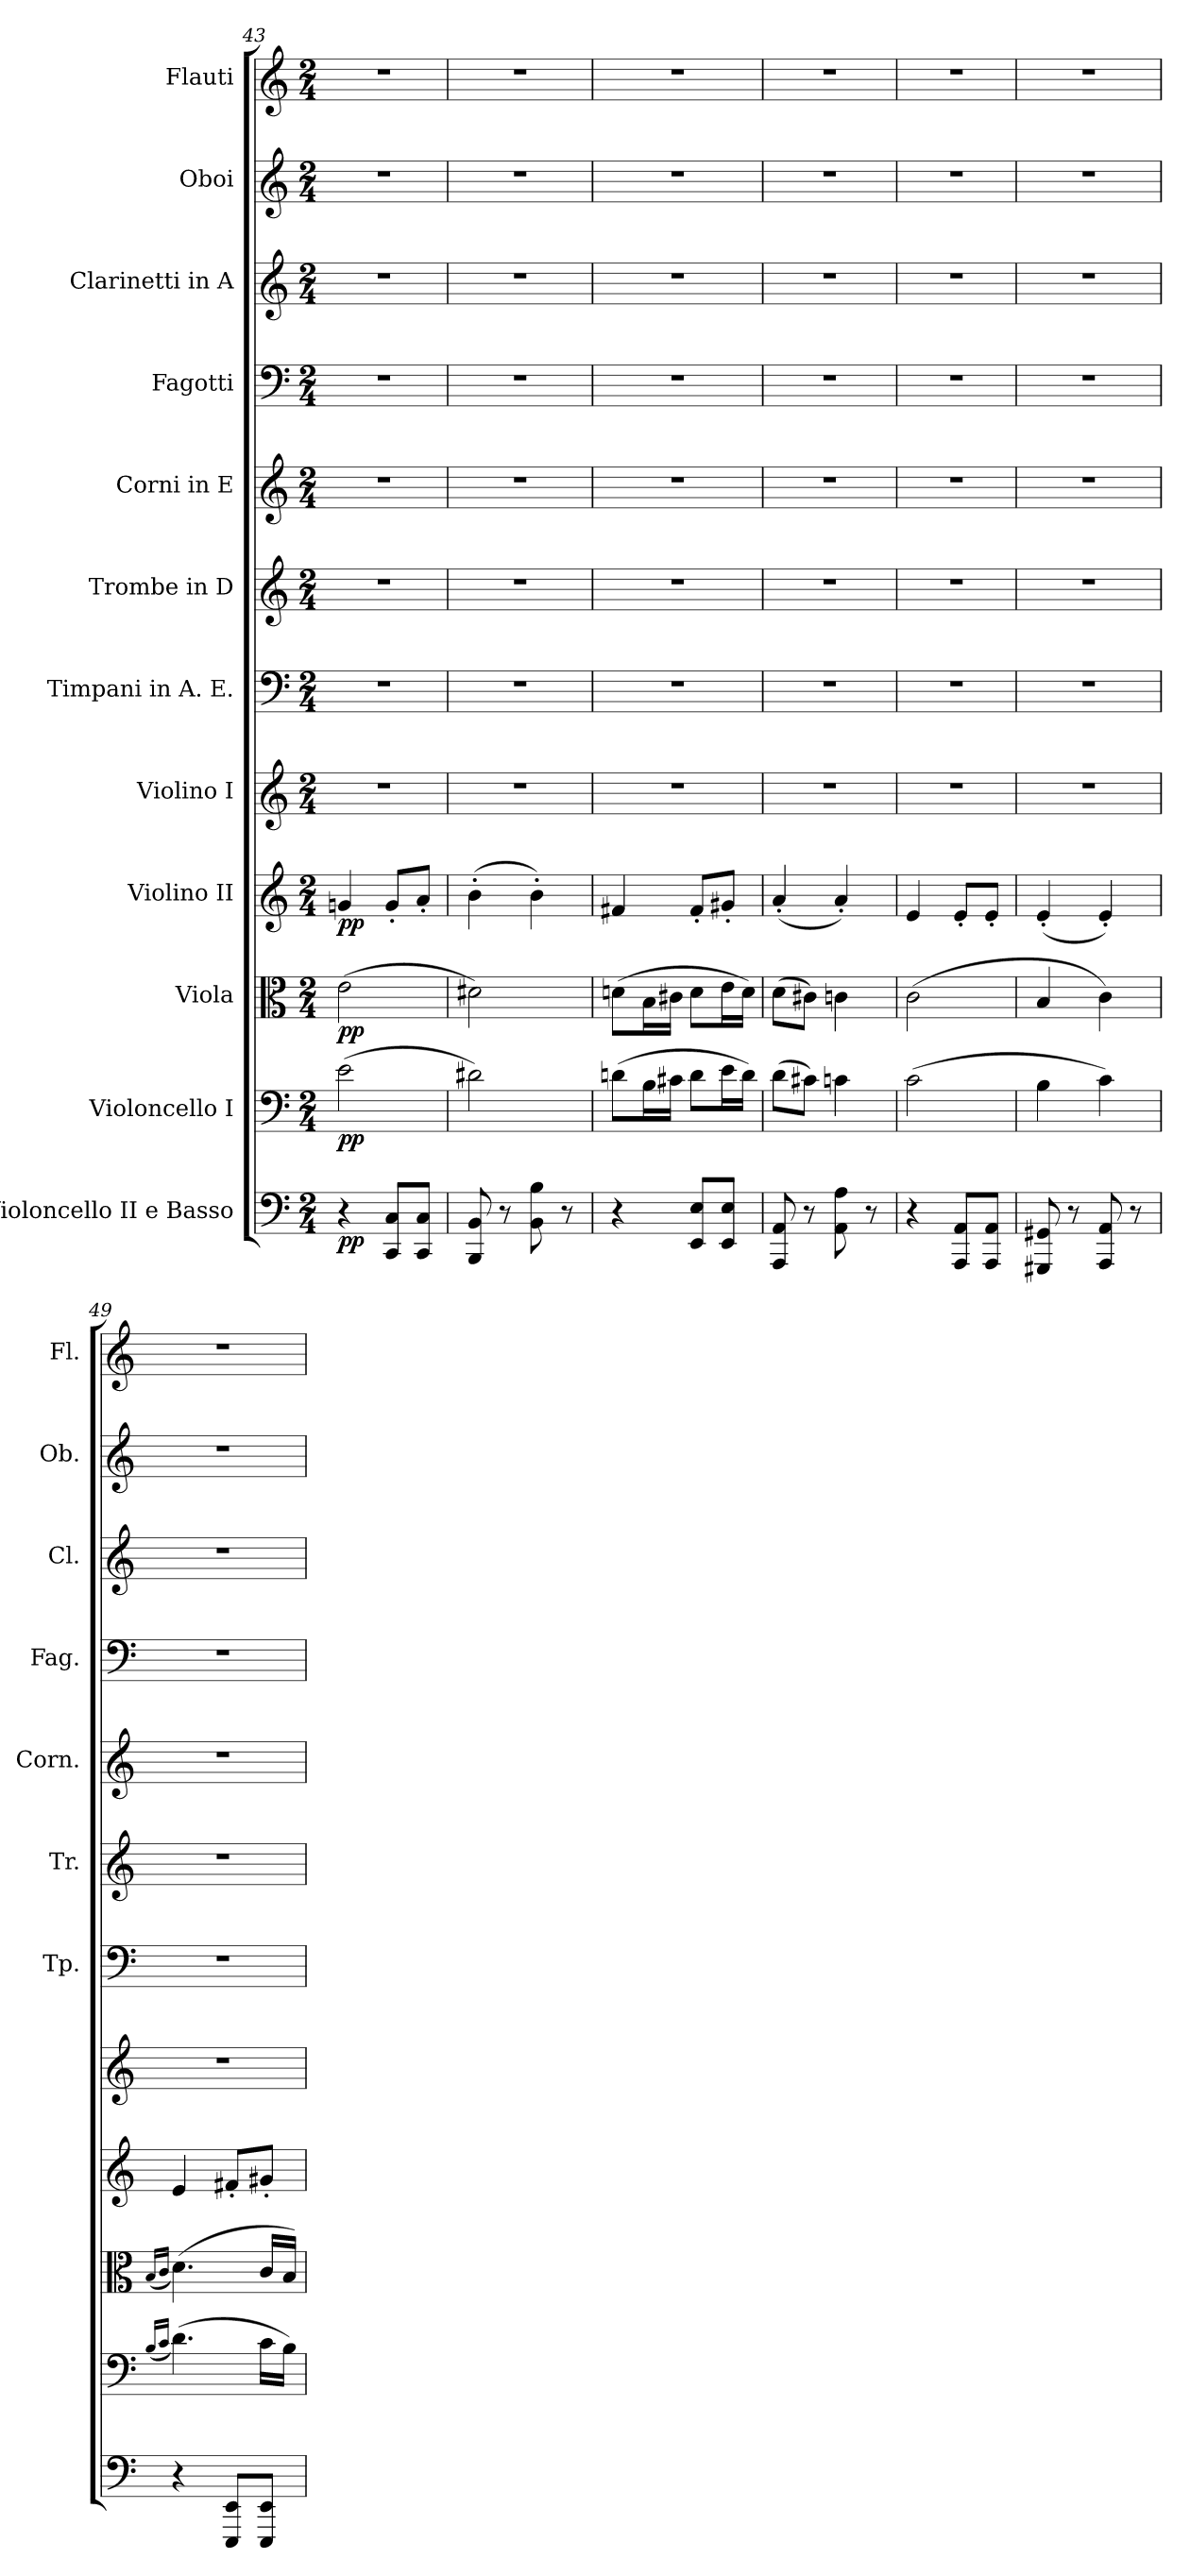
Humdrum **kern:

**kern	**dynam	**kern	**dynam	**kern	**dynam	**kern	**dynam	**kern	**kern	**kern	**kern	**kern	**kern	**kern	**kern
*part12	*part12	*part11	*part11	*part10	*part10	*part9	*part9	*part8	*part7	*part6	*part5	*part4	*part3	*part2	*part1
*staff12	*staff12	*staff11	*staff11	*staff10	*staff10	*staff9	*staff9	*staff8	*staff7	*staff6	*staff5	*staff4	*staff3	*staff2	*staff1
*I"Violoncello II e Basso	*	*I"Violoncello I	*	*I"Viola	*	*I"Violino II	*	*I"Violino I	*I"Timpani in A. E.	*I"Trombe in D	*I"Corni in E	*I"Fagotti	*I"Clarinetti in A	*I"Oboi	*I"Flauti
*	*	*	*	*	*	*	*	*	*I'Tp.	*I'Tr.	*I'Corn.	*I'Fag.	*I'Cl.	*I'Ob.	*I'Fl.
*clefF4	*	*clefF4	*	*clefC3	*	*clefG2	*	*clefG2	*clefF4	*clefG2	*clefG2	*clefF4	*clefG2	*clefG2	*clefG2
*	*	*	*	*	*	*	*	*	*	*ITrd-1c-2	*ITrd5c8	*	*ITrd2c3	*	*
*k[]	*	*k[]	*	*k[]	*	*k[]	*	*k[]	*k[]	*k[f#c#]	*k[f#c#g#d#]	*k[]	*k[f#c#g#]	*k[]	*k[]
*M2/4	*	*M2/4	*	*M2/4	*	*M2/4	*	*M2/4	*M2/4	*M2/4	*M2/4	*M2/4	*M2/4	*M2/4	*M2/4
=43	=43	=43	=43	=43	=43	=43	=43	=43	=43	=43	=43	=43	=43	=43	=43
!	!LO:DY:b	!	!LO:DY:b	!	!LO:DY:b	!	!LO:DY:b	!	!	!	!	!	!	!	!
4r	pp	(2ei\	pp	(2ei\	pp	4gnj/	pp	2r	2r	2r	2r	2r	2r	2r	2r
8CC/ 8C/L	.	.	.	.	.	8g'/L	.	.	.	.	.	.	.	.	.
8CC/ 8C/J	.	.	.	.	.	8a'/J	.	.	.	.	.	.	.	.	.
!!LO:PB:g=z
=44	=44	=44	=44	=44	=44	=44	=44	=44	=44	=44	=44	=44	=44	=44	=44
8BBBi/ 8BBi/	.	2d#Xj\)	.	2d#Xj\)	.	(4b'i\	.	2r	2r	2r	2r	2r	2r	2r	2r
8r	.	.	.	.	.	.	.	.	.	.	.	.	.	.	.
8BB\ 8B\	.	.	.	.	.	4b'\)	.	.	.	.	.	.	.	.	.
8r	.	.	.	.	.	.	.	.	.	.	.	.	.	.	.
=45	=45	=45	=45	=45	=45	=45	=45	=45	=45	=45	=45	=45	=45	=45	=45
4r	.	(8dni\L	.	(8dni\L	.	4f#Xj/	.	2r	2r	2r	2r	2r	2r	2r	2r
.	.	16B\L	.	16B\L	.	.	.	.	.	.	.	.	.	.	.
.	.	16c#X\JJ	.	16c#X\JJ	.	.	.	.	.	.	.	.	.	.	.
8EE/ 8E/L	.	8d\L	.	8d\L	.	8f#'/L	.	.	.	.	.	.	.	.	.
8EE/ 8E/J	.	16e\L	.	16e\L	.	8g#X'/J	.	.	.	.	.	.	.	.	.
.	.	16d\JJ)	.	16d\JJ)	.	.	.	.	.	.	.	.	.	.	.
=46	=46	=46	=46	=46	=46	=46	=46	=46	=46	=46	=46	=46	=46	=46	=46
8AAA/ 8AA/	.	(8d\L	.	(8d\L	.	(4a'/	.	2r	2r	2r	2r	2r	2r	2r	2r
8r	.	8c#X\J)	.	8c#X\J)	.	.	.	.	.	.	.	.	.	.	.
8AA\ 8A\	.	4cn\	.	4cn\	.	4a'/)	.	.	.	.	.	.	.	.	.
8r	.	.	.	.	.	.	.	.	.	.	.	.	.	.	.
=47	=47	=47	=47	=47	=47	=47	=47	=47	=47	=47	=47	=47	=47	=47	=47
4r	.	(2ci\	.	(2ci\	.	4ej/	.	2r	2r	2r	2r	2r	2r	2r	2r
8AAA/ 8AA/L	.	.	.	.	.	8e'/L	.	.	.	.	.	.	.	.	.
8AAA/ 8AA/J	.	.	.	.	.	8e'/J	.	.	.	.	.	.	.	.	.
=48	=48	=48	=48	=48	=48	=48	=48	=48	=48	=48	=48	=48	=48	=48	=48
8GGG#Xj/ 8GG#Xj/	.	4BZ\	.	4BZ/	.	(4e'i/	.	2r	2r	2r	2r	2r	2r	2r	2r
8r	.	.	.	.	.	.	.	.	.	.	.	.	.	.	.
8AAA/ 8AA/	.	4c\)	.	4c\)	.	4e'/)	.	.	.	.	.	.	.	.	.
8r	.	.	.	.	.	.	.	.	.	.	.	.	.	.	.
=49	=49	=49	=49	=49	=49	=49	=49	=49	=49	=49	=49	=49	=49	=49	=49
.	.	(16qB/LL	.	(16qB/LL	.	.	.	.	.	.	.	.	.	.	.
.	.	16qc/JJ	.	16qc/JJ	.	.	.	.	.	.	.	.	.	.	.
4r	.	(4.d\)	.	(4.d\)	.	4e/	.	2r	2r	2r	2r	2r	2r	2r	2r
8EEE/ 8EE/L	.	.	.	.	.	8f#X'/L	.	.	.	.	.	.	.	.	.
8EEE/ 8EE/J	.	16c\LL	.	16c/LL	.	8g#X'/J	.	.	.	.	.	.	.	.	.
.	.	16B\JJ)	.	16B/JJ)	.	.	.	.	.	.	.	.	.	.	.
=	=	=	=	=	=	=	=	=	=	=	=	=	=	=	=
*-	*-	*-	*-	*-	*-	*-	*-	*-	*-	*-	*-	*-	*-	*-	*-
